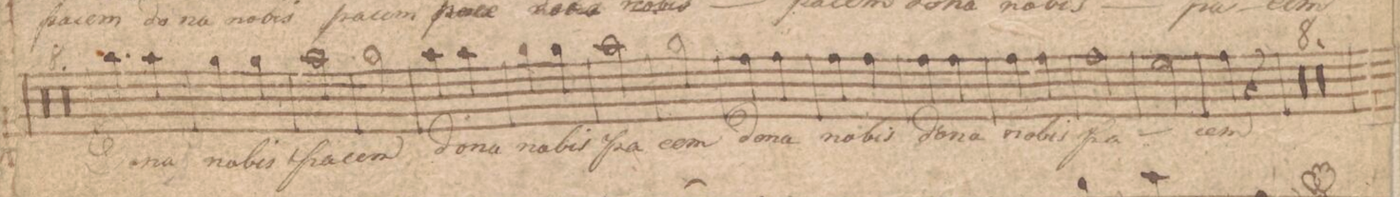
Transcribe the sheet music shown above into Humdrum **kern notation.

**kern	**text	**dynam
*I"Canto.	*	*
*clefC1	*	*
*k[f#c#]	*	*
*M2/4	*	*
0r	.	.
=147	=147	=147
=148	=148	=148
=149	=149	=149
=150	=150	=150
0r	.	.
=151	=151	=151
=152	=152	=152
=153	=153	=153
=154	=154	=154
4ff#\	Do-	.
4ff#\	-na	.
=155	=155	=155
4ee\	no-	.
4ee\	-bis	.
=156	=156	=156
2ff#\	pa-	.
=157	=157	=157
2ee\	-cem	.
=158	=158	=158
4ff#\	do-	.
4ff#\	-na	.
=159	=159	=159
4ee\	no-	.
4ee\	-bis	.
=160	=160	=160
2ff#\	pa-	.
=161	=161	=161
2ee\	-cem	.
=162	=162	=162
4dd\	do-	.
4dd\	-na	.
=163	=163	=163
4dd\	no-	.
4dd\	-bis	.
=164	=164	=164
4dd\	do-	.
4dd\	-na	.
=165	=165	=165
4dd\	no-	.
4dd\	-bis	.
=166	=166	=166
2dd\	pa-	.
=167	=167	=167
2cc#\	.	.
=168	=168	=168
4dd\	-cem	.
4r	.	.
=169	=169	=169
0r	.	.
=170	=170	=170
=171	=171	=171
=172	=172	=172
=173	=173	=173
0r	.	.
=174	=174	=174
=175	=175	=175
=176	=176	=176
=177	=177	=177
*-	*-	*-
